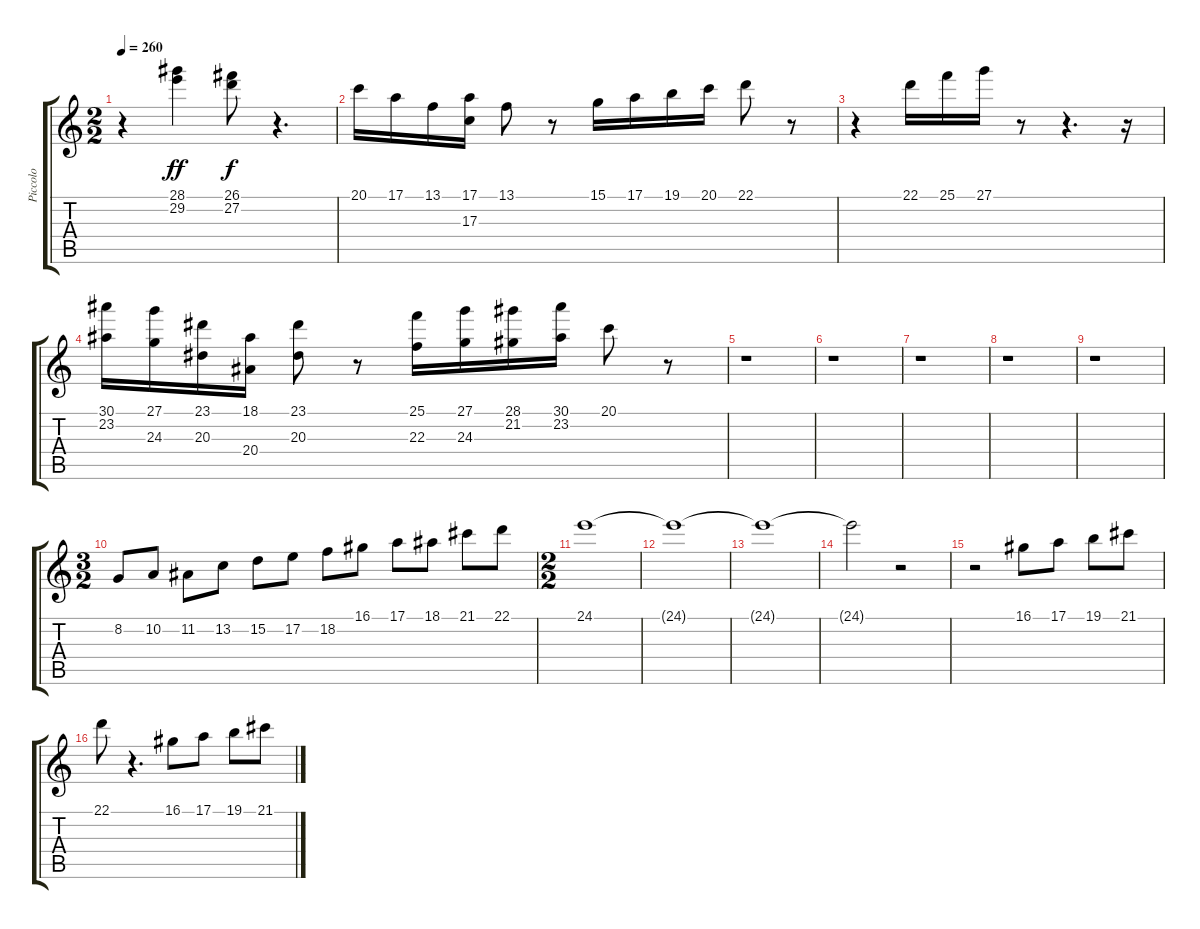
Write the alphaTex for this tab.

\track ("Piccolo" "Piccolo") {instrument piccolo}
\staff {score tabs}
\tuning (E4 B3 G3 D3 A2 E2) {hide}
\ts (2 2)
\tempo 260
\clef g2
\ks c
r.4{dy f} (28.1 29.2).4{dy ff} (26.1 27.2).8{dy f} r.4{d} |
20.1.16 17.1.16 13.1.16 (17.1 17.3).16 13.1.8 r.8 15.1.16 17.1.16 19.1.16 20.1.16 22.1.8 r.8 |
r.4 22.1.16 25.1.16 27.1.16 r.8 r.4{d} r.16 |
(30.1 23.2).16 (27.1 24.3).16 (23.1 20.3).16 (18.1 20.4).16 (23.1 20.3).8 r.8 (25.1 22.3).16 (27.1 24.3).16 (28.1 21.2).16 (30.1 23.2).16 20.1.8 r.8 |
r.1 |
r.1 |
r.1 |
r.1 |
r.1 |
\ts (3 2)
8.2.8 10.2.8 11.2.8 13.2.8 15.2.8 17.2.8 18.2.8 16.1.8 17.1.8 18.1.8 21.1.8 22.1.8 |
\ts (2 2)
24.1.1 |
24.1{t}.1 |
24.1{t}.1 |
24.1{t}.2 r.2 |
r.2 16.1.8 17.1.8 19.1.8 21.1.8 |
22.1.8 r.4{d} 16.1.8 17.1.8 19.1.8 21.1.8
